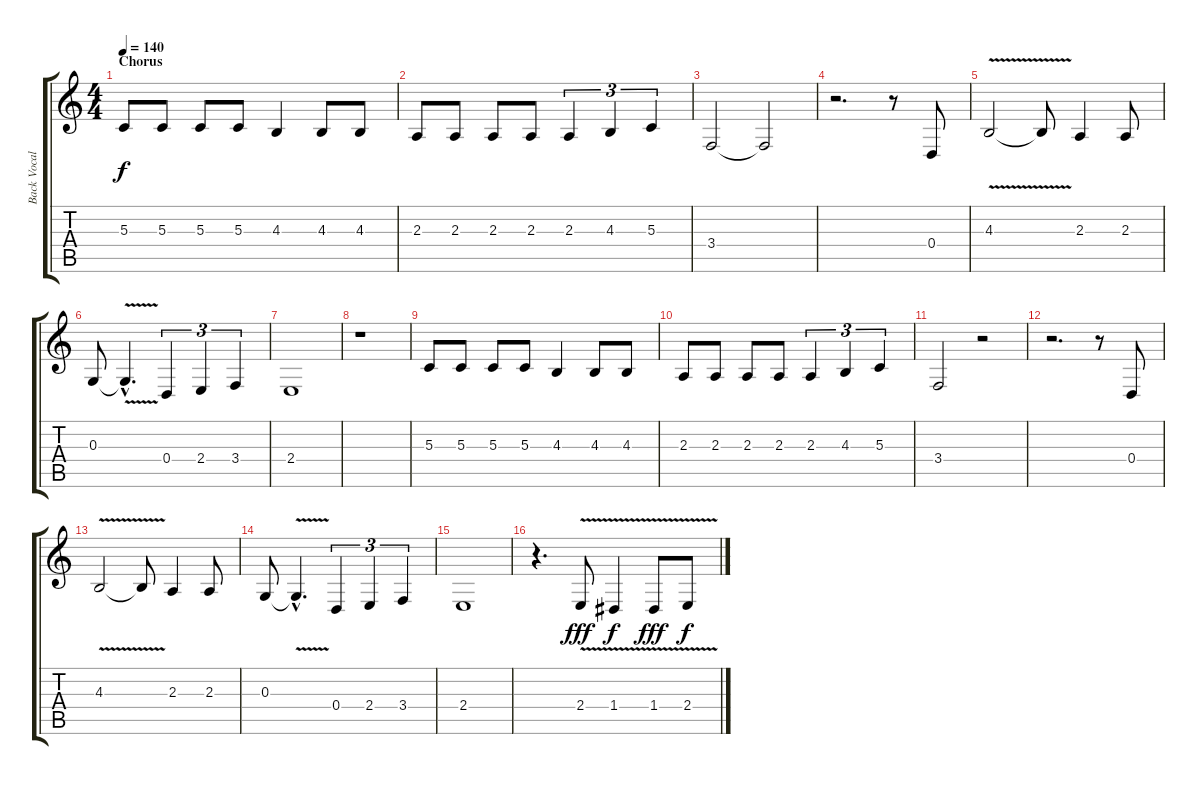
\track ("Back Vocal" "Back Vocal") {instrument flute}
\staff {score tabs}
\tuning (E4 B3 G3 D3 A2 E2) {hide}
\ts (4 4)
\section ("" "Chorus")
\tempo 140
\clef g2
\ks c
5.3.8{dy f} 5.3.8 5.3.8 5.3.8 4.3.4 4.3.8 4.3.8 |
2.3.8 2.3.8 2.3.8 2.3.8 2.3.4{tu (3 2)} 4.3.4{tu (3 2)} 5.3.4{tu (3 2)} |
3.4.2 3.4{t}.2 |
r.2{d} r.8 0.4.8 |
4.3{v}.2 4.3{t}.8 2.3.4 2.3.8 |
0.3.8 0.3{v hac t}.4{d} 0.4.4{tu (3 2)} 2.4.4{tu (3 2)} 3.4.4{tu (3 2)} |
2.4.1 |
r.1 |
5.3.8 5.3.8 5.3.8 5.3.8 4.3.4 4.3.8 4.3.8 |
2.3.8 2.3.8 2.3.8 2.3.8 2.3.4{tu (3 2)} 4.3.4{tu (3 2)} 5.3.4{tu (3 2)} |
3.4.2 r.2 |
r.2{d} r.8 0.4.8 |
4.3{v}.2 4.3{t}.8 2.3.4 2.3.8 |
0.3.8 0.3{v hac t}.4{d} 0.4.4{tu (3 2)} 2.4.4{tu (3 2)} 3.4.4{tu (3 2)} |
2.4.1 |
r.4{d} 2.4{v}.8{dy fff} 1.4{v}.4{dy f} 1.4{v}.8{dy fff} 2.4{v}.8{dy f}
